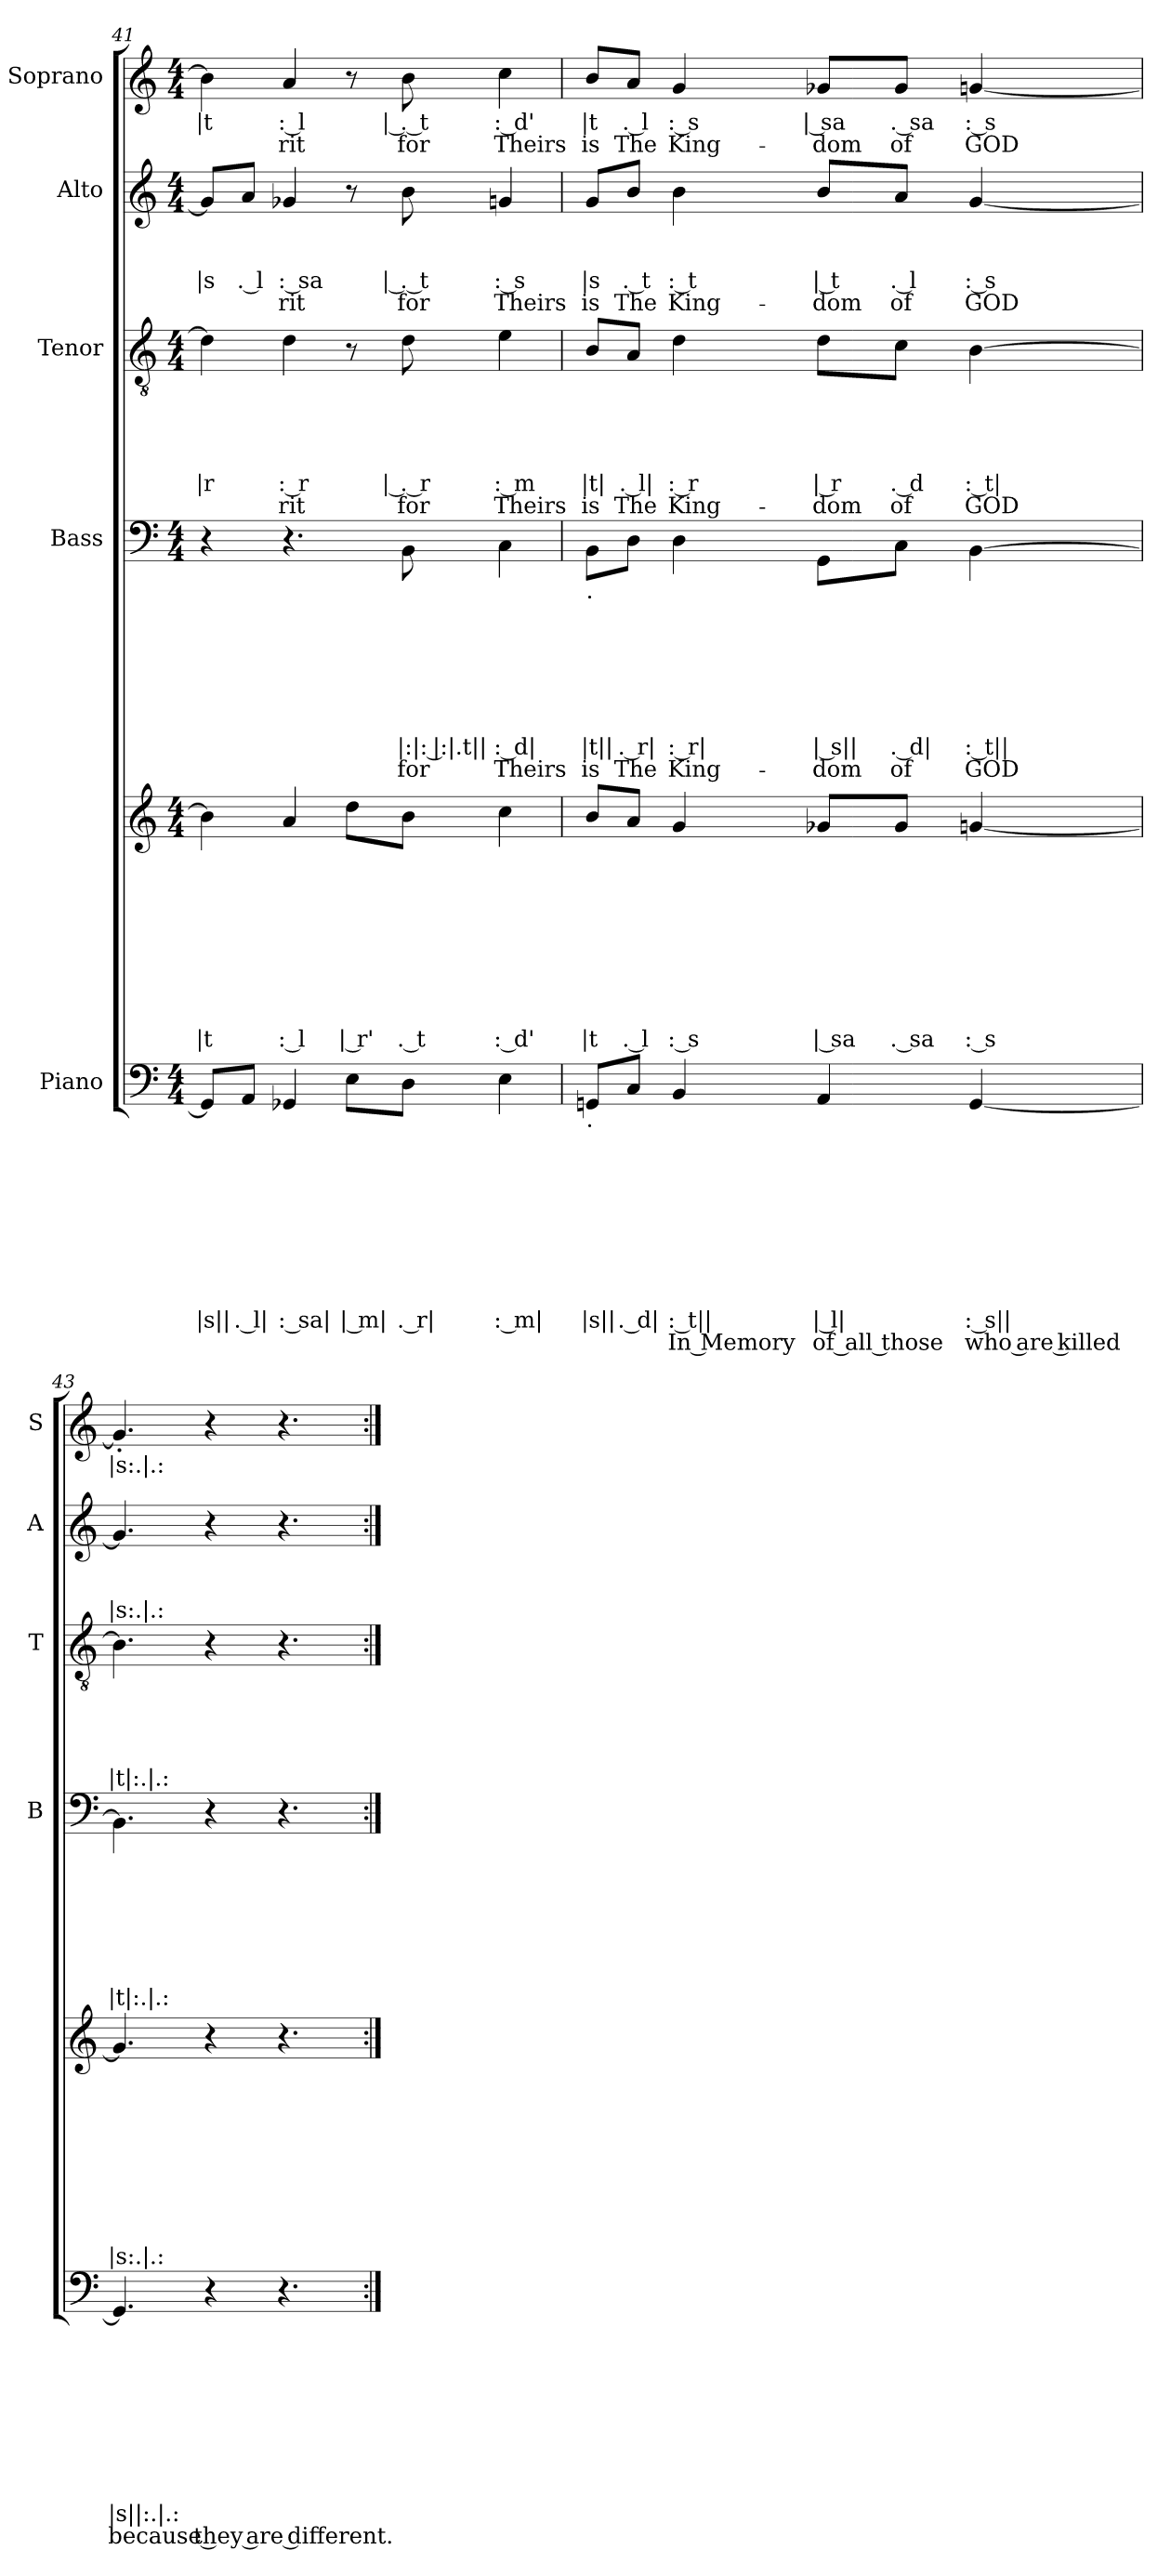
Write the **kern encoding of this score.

**kern	**text	**text	**text	**text	**text	**text	**text	**text	**text	**text	**kern	**text	**text	**text	**text	**text	**text	**text	**text	**text	**kern	**text	**text	**text	**text	**text	**text	**text	**text	**kern	**text	**text	**text	**text	**text	**text	**kern	**text	**text	**text	**text	**kern	**text	**text
*part5	*part5	*part5	*part5	*part5	*part5	*part5	*part5	*part5	*part5	*part5	*part5	*part5	*part5	*part5	*part5	*part5	*part5	*part5	*part5	*part5	*part4	*part4	*part4	*part4	*part4	*part4	*part4	*part4	*part4	*part3	*part3	*part3	*part3	*part3	*part3	*part3	*part2	*part2	*part2	*part2	*part2	*part1	*part1	*part1
*staff6	*staff6	*staff6	*staff6	*staff6	*staff6	*staff6	*staff6	*staff6	*staff6	*staff6	*staff5	*staff5	*staff5	*staff5	*staff5	*staff5	*staff5	*staff5	*staff5	*staff5	*staff4	*staff4	*staff4	*staff4	*staff4	*staff4	*staff4	*staff4	*staff4	*staff3	*staff3	*staff3	*staff3	*staff3	*staff3	*staff3	*staff2	*staff2	*staff2	*staff2	*staff2	*staff1	*staff1	*staff1
*I"Piano	*	*	*	*	*	*	*	*	*	*	*	*	*	*	*	*	*	*	*	*	*I"Bass	*	*	*	*	*	*	*	*	*I"Tenor	*	*	*	*	*	*	*I"Alto	*	*	*	*	*I"Soprano	*	*
*	*	*	*	*	*	*	*	*	*	*	*	*	*	*	*	*	*	*	*	*	*I'B	*	*	*	*	*	*	*	*	*I'T	*	*	*	*	*	*	*I'A	*	*	*	*	*I'S	*	*
*clefF4	*	*	*	*	*	*	*	*	*	*	*clefG2	*	*	*	*	*	*	*	*	*	*clefF4	*	*	*	*	*	*	*	*	*clefGv2	*	*	*	*	*	*	*clefG2	*	*	*	*	*clefG2	*	*
*k[]	*	*	*	*	*	*	*	*	*	*	*k[]	*	*	*	*	*	*	*	*	*	*k[]	*	*	*	*	*	*	*	*	*k[]	*	*	*	*	*	*	*k[]	*	*	*	*	*k[]	*	*
*C:	*	*	*	*	*	*	*	*	*	*	*C:	*	*	*	*	*	*	*	*	*	*C:	*	*	*	*	*	*	*	*	*C:	*	*	*	*	*	*	*C:	*	*	*	*	*C:	*	*
*M4/4	*	*	*	*	*	*	*	*	*	*	*M4/4	*	*	*	*	*	*	*	*	*	*M4/4	*	*	*	*	*	*	*	*	*M4/4	*	*	*	*	*	*	*M4/4	*	*	*	*	*M4/4	*	*
=41	=41	=41	=41	=41	=41	=41	=41	=41	=41	=41	=41	=41	=41	=41	=41	=41	=41	=41	=41	=41	=41	=41	=41	=41	=41	=41	=41	=41	=41	=41	=41	=41	=41	=41	=41	=41	=41	=41	=41	=41	=41	=41	=41	=41
!	!	!	!	!	!	!	!	!	!LO:LY:b:rj	!	!	!	!	!	!	!	!	!	!	!LO:LY:b:rj	!	!	!	!	!	!	!	!	!	!	!	!	!	!	!LO:LY:b:rj	!	!	!	!	!LO:LY:b:rj	!	!	!LO:LY:b:rj	!
8GG/L]	.	.	.	.	.	.	.	.	|s||	.	4b\]	.	.	.	.	.	.	.	.	|t	4r	.	.	.	.	.	.	.	.	4d\]	.	.	.	.	|r	.	8g/L]	.	.	|s	.	4b\]	|t	.
!	!	!	!	!	!	!	!	!	!LO:LY:b:rj	!	!	!	!	!	!	!	!	!	!	!	!	!	!	!	!	!	!	!	!	!	!	!	!	!	!	!	!	!	!	!LO:LY:b:rj	!	!	!	!
8AA/J	.	.	.	.	.	.	.	.	. l|	.	.	.	.	.	.	.	.	.	.	.	.	.	.	.	.	.	.	.	.	.	.	.	.	.	.	.	8a/J	.	.	. l	.	.	.	.
!	!	!	!	!	!	!	!	!	!LO:LY:b:rj	!	!	!	!	!	!	!	!	!	!	!LO:LY:b:rj	!	!	!	!	!	!	!	!	!	!	!	!	!	!	!LO:LY:b:rj	!LO:LY:b:rj	!	!	!	!LO:LY:b:rj	!LO:LY:b:rj	!	!LO:LY:b:rj	!LO:LY:b:rj
4GG-X/	.	.	.	.	.	.	.	.	: sa|	.	4a/	.	.	.	.	.	.	.	.	: l	4.r	.	.	.	.	.	.	.	.	4d\	.	.	.	.	: r	-rit	4g-X/	.	.	: sa	-rit	4a/	: l	-rit
!	!	!	!	!	!	!	!	!	!LO:LY:b:rj	!	!	!	!	!	!	!	!	!	!	!LO:LY:b:rj	!	!	!	!	!	!	!	!	!	!	!	!	!	!	!	!	!	!	!	!	!	!	!	!
8E\L	.	.	.	.	.	.	.	.	| m|	.	8dd\L	.	.	.	.	.	.	.	.	| r'	.	.	.	.	.	.	.	.	.	8r	.	.	.	.	.	.	8r	.	.	.	.	8r	.	.
!	!	!	!	!	!	!	!	!	!LO:LY:b:rj	!	!	!	!	!	!	!	!	!	!	!LO:LY:b:rj	!	!	!	!	!	!	!	!LO:LY:b:rj	!LO:LY:b:rj	!	!	!	!	!	!LO:LY:b:rj	!LO:LY:b:rj	!	!	!	!LO:LY:b:rj	!LO:LY:b:rj	!	!LO:LY:b:rj	!LO:LY:b:rj
8D\J	.	.	.	.	.	.	.	.	. r|	.	8b\J	.	.	.	.	.	.	.	.	. t	8BB\	.	.	.	.	.	.	-|:|: |:|.t||	for	8d\	.	.	.	.	| . r	for	8b\	.	.	| . t	for	8b\	| . t	for
!	!	!	!	!	!	!	!	!	!LO:LY:b:rj	!	!	!	!	!	!	!	!	!	!	!LO:LY:b:rj	!	!	!	!	!	!	!	!LO:LY:b:rj	!LO:LY:b:rj	!	!	!	!	!	!LO:LY:b:rj	!LO:LY:b:rj	!	!	!	!LO:LY:b:rj	!LO:LY:b:rj	!	!LO:LY:b:rj	!LO:LY:b:rj
4E\	.	.	.	.	.	.	.	.	: m|	.	4cc\	.	.	.	.	.	.	.	.	: d'	4C\	.	.	.	.	.	.	: d|	Theirs	4e\	.	.	.	.	: m	Theirs	4gn/	.	.	: s	Theirs	4cc\	: d'	Theirs
!!LO:LB:g=z
=42	=42	=42	=42	=42	=42	=42	=42	=42	=42	=42	=42	=42	=42	=42	=42	=42	=42	=42	=42	=42	=42	=42	=42	=42	=42	=42	=42	=42	=42	=42	=42	=42	=42	=42	=42	=42	=42	=42	=42	=42	=42	=42	=42	=42
!	!	!	!	!	!	!	!	!	!	!	!	!	!	!	!	!	!	!	!	!	!LO:TX:b:t=.	!	!	!	!	!	!	!	!	!	!	!	!	!	!	!	!	!	!	!	!	!	!	!
!LO:TX:b:t=.	!	!	!	!	!	!	!	!	!	!	!	!	!	!	!	!	!	!	!	!	!	!	!	!	!	!	!	!	!	!	!	!	!	!	!	!	!	!	!	!	!	!	!	!
!	!	!	!	!	!	!	!	!	!LO:LY:b:rj	!	!	!	!	!	!	!	!	!	!	!LO:LY:b:rj	!	!	!	!	!	!	!	!LO:LY:b:rj	!LO:LY:b:rj	!	!	!	!	!	!LO:LY:b:rj	!LO:LY:b:rj	!	!	!	!LO:LY:b:rj	!LO:LY:b:rj	!	!LO:LY:b:rj	!LO:LY:b:rj
8GGn/L	.	.	.	.	.	.	.	.	|s||	.	8b/L	.	.	.	.	.	.	.	.	|t	8BB\L	.	.	.	.	.	.	|t||	is	8B/L	.	.	.	.	|t|	is	8g/L	.	.	|s	is	8b/L	|t	is
!	!	!	!	!	!	!	!	!	!LO:LY:b:rj	!	!	!	!	!	!	!	!	!	!	!LO:LY:b:rj	!	!	!	!	!	!	!	!LO:LY:b:rj	!LO:LY:b:rj	!	!	!	!	!	!LO:LY:b:rj	!LO:LY:b:rj	!	!	!	!LO:LY:b:rj	!LO:LY:b:rj	!	!LO:LY:b:rj	!LO:LY:b:rj
8C/J	.	.	.	.	.	.	.	.	. d|	.	8a/J	.	.	.	.	.	.	.	.	. l	8D\J	.	.	.	.	.	.	. r|	The	8A/J	.	.	.	.	. l|	The	8b/J	.	.	. t	The	8a/J	. l	The
!	!	!	!	!	!	!	!	!	!LO:LY:b:rj	!LO:LY:b:rj	!	!	!	!	!	!	!	!	!	!LO:LY:b:rj	!	!	!	!	!	!	!	!LO:LY:b:rj	!LO:LY:b:rj	!	!	!	!	!	!LO:LY:b:rj	!LO:LY:b:rj	!	!	!	!LO:LY:b:rj	!LO:LY:b:rj	!	!LO:LY:b:rj	!LO:LY:b:rj
4BB/	.	.	.	.	.	.	.	.	: t||	In Memory	4g/	.	.	.	.	.	.	.	.	: s	4D\	.	.	.	.	.	.	: r|	King-	4d\	.	.	.	.	: r	King-	4b\	.	.	: t	King-	4g/	: s	King-
!	!	!	!	!	!	!	!	!	!LO:LY:b:rj	!LO:LY:b:rj	!	!	!	!	!	!	!	!	!	!LO:LY:b:rj	!	!	!	!	!	!	!	!LO:LY:b:rj	!LO:LY:b:rj	!	!	!	!	!	!LO:LY:b:rj	!LO:LY:b:rj	!	!	!	!LO:LY:b:rj	!LO:LY:b:rj	!	!LO:LY:b:rj	!LO:LY:b:rj
4AA/	.	.	.	.	.	.	.	.	| l|	of all those	8g-X/L	.	.	.	.	.	.	.	.	| sa	8GG\L	.	.	.	.	.	.	| s||	-dom	8d\L	.	.	.	.	| r	-dom	8b/L	.	.	| t	-dom	8g-X/L	| sa	-dom
!	!	!	!	!	!	!	!	!	!	!	!	!	!	!	!	!	!	!	!	!LO:LY:b:rj	!	!	!	!	!	!	!	!LO:LY:b:rj	!LO:LY:b:rj	!	!	!	!	!	!LO:LY:b:rj	!LO:LY:b:rj	!	!	!	!LO:LY:b:rj	!LO:LY:b:rj	!	!LO:LY:b:rj	!LO:LY:b:rj
.	.	.	.	.	.	.	.	.	.	.	8g-/J	.	.	.	.	.	.	.	.	. sa	8C\J	.	.	.	.	.	.	. d|	of	8c\J	.	.	.	.	. d	of	8a/J	.	.	. l	of	8g-/J	. sa	of
!	!	!	!	!	!	!	!	!	!LO:LY:b:rj	!LO:LY:b:rj	!	!	!	!	!	!	!	!	!	!LO:LY:b:rj	!	!	!	!	!	!	!	!LO:LY:b:rj	!LO:LY:b:rj	!	!	!	!	!	!LO:LY:b:rj	!LO:LY:b:rj	!	!	!	!LO:LY:b:rj	!LO:LY:b:rj	!	!LO:LY:b:rj	!LO:LY:b:rj
[<4GG/	.	.	.	.	.	.	.	.	: s||	who are killed	[<4gn/	.	.	.	.	.	.	.	.	: s	[>4BB\	.	.	.	.	.	.	: t||	GOD	[>4B\	.	.	.	.	: t|	GOD	[<4g/	.	.	: s	GOD	[<4gn/	: s	GOD
=43	=43	=43	=43	=43	=43	=43	=43	=43	=43	=43	=43	=43	=43	=43	=43	=43	=43	=43	=43	=43	=43	=43	=43	=43	=43	=43	=43	=43	=43	=43	=43	=43	=43	=43	=43	=43	=43	=43	=43	=43	=43	=43	=43	=43
!	!	!	!	!	!	!	!	!	!LO:LY:b:rj	!LO:LY:b:rj	!	!	!	!	!	!	!	!	!	!LO:LY:b:rj	!	!	!	!	!	!	!	!LO:LY:b:rj	!	!	!	!	!	!	!LO:LY:b:rj	!	!	!	!	!LO:LY:b:rj	!	!	!LO:LY:b:rj	!
4.GG/]	.	.	.	.	.	.	.	.	-|s||:.|.:-	because they are different.	4.g/]	.	.	.	.	.	.	.	.	|s:.|.:-	4.BB\]	.	.	.	.	.	.	|t|:.|.:-	.	4.B\]	.	.	.	.	|t|:.|.:-	.	4.g/]	.	.	|s:.|.:-	.	4.g'</]	|s:.|.:-	.
4r	.	.	.	.	.	.	.	.	.	.	4r	.	.	.	.	.	.	.	.	.	4r	.	.	.	.	.	.	.	.	4r	.	.	.	.	.	.	4r	.	.	.	.	4r	.	.
4.r	.	.	.	.	.	.	.	.	.	.	4.r	.	.	.	.	.	.	.	.	.	4.r	.	.	.	.	.	.	.	.	4.r	.	.	.	.	.	.	4.r	.	.	.	.	4.r	.	.
=:|!	=:|!	=:|!	=:|!	=:|!	=:|!	=:|!	=:|!	=:|!	=:|!	=:|!	=:|!	=:|!	=:|!	=:|!	=:|!	=:|!	=:|!	=:|!	=:|!	=:|!	=:|!	=:|!	=:|!	=:|!	=:|!	=:|!	=:|!	=:|!	=:|!	=:|!	=:|!	=:|!	=:|!	=:|!	=:|!	=:|!	=:|!	=:|!	=:|!	=:|!	=:|!	=:|!	=:|!	=:|!
*-	*-	*-	*-	*-	*-	*-	*-	*-	*-	*-	*-	*-	*-	*-	*-	*-	*-	*-	*-	*-	*-	*-	*-	*-	*-	*-	*-	*-	*-	*-	*-	*-	*-	*-	*-	*-	*-	*-	*-	*-	*-	*-	*-	*-
